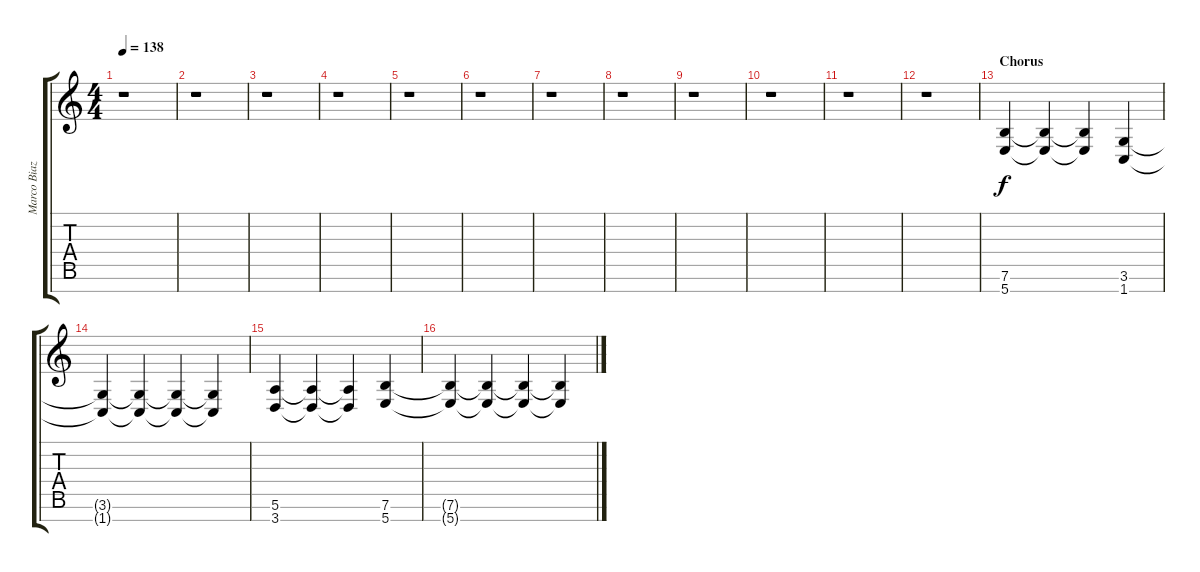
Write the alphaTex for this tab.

\track ("Marco Biazzi" "Marco Biaz") {instrument distortionguitar}
\staff {score tabs}
\tuning (E4 B3 G3 D3 A2 E2 B1) {hide}
\ts (4 4)
\tempo 138
\clef g2
\ks c
r.1{dy f} |
r.1 |
r.1 |
r.1 |
r.1 |
r.1 |
r.1 |
r.1 |
r.1 |
r.1 |
r.1 |
r.1 |
\section ("" "Chorus")
(7.6 5.7).4{volume 13} (7.6{t} 5.7{t}).4 (7.6{t} 5.7{t}).4 (3.6 1.7).4 |
(3.6{t} 1.7{t}).4 (3.6{t} 1.7{t}).4 (3.6{t} 1.7{t}).4 (3.6{t} 1.7{t}).4 |
(5.6 3.7).4 (5.6{t} 3.7{t}).4 (5.6{t} 3.7{t}).4 (7.6 5.7).4 |
(7.6{t} 5.7{t}).4 (7.6{t} 5.7{t}).4 (7.6{t} 5.7{t}).4 (7.6{t} 5.7{t}).4
